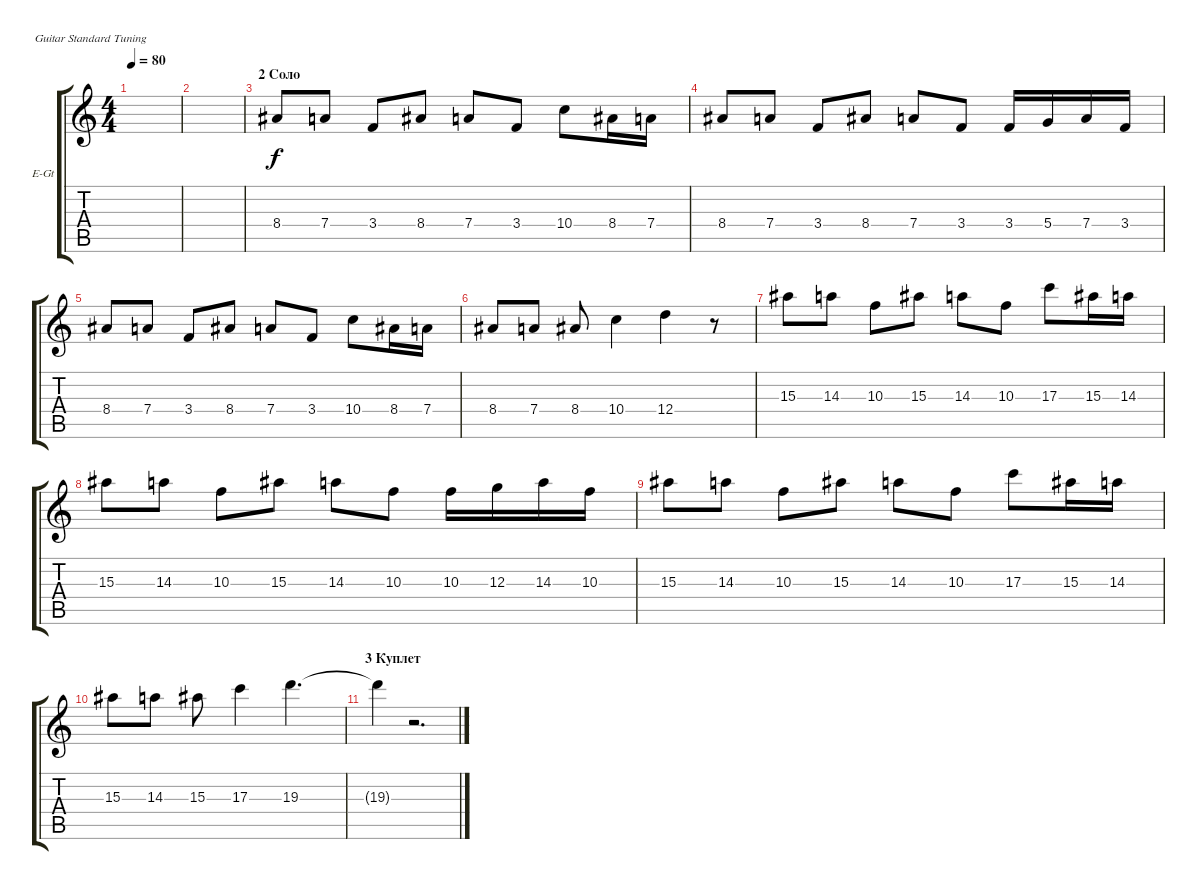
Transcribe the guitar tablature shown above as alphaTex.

\defaultSystemsLayout 4
\bracketExtendMode groupsimilarinstruments
\firstSystemTrackNameOrientation horizontal
\otherSystemsTrackNameOrientation horizontal
\track ("Solo" "E-Gt") {instrument overdrivenguitar}
\staff {score tabs}
\tuning (E4 B3 G3 D3 A2 E2)
\ts (4 4)
\tempo 80
\clef g2
\scale
0.333333
\ks c
|
\scale
0.333333 |
\section ("" "2 Соло")
\scale
0.333333 8.4.8 7.4.8 3.4.8 8.4.8 7.4.8 3.4.8 10.4.8 8.4.16 7.4.16 |
\scale
0.333333 8.4.8 7.4.8 3.4.8 8.4.8 7.4.8 3.4.8 3.4.16 5.4.16 7.4.16 3.4.16 |
\scale
0.333333 8.4.8 7.4.8 3.4.8 8.4.8 7.4.8 3.4.8 10.4.8 8.4.16 7.4.16 |
\scale
0.333333 8.4.8 7.4.8 8.4.8 10.4.4 12.4.4 r.8 |
\scale
0.333333 15.3.8 14.3.8 10.3.8 15.3.8 14.3.8 10.3.8 17.3.8 15.3.16 14.3.16 |
15.3.8 14.3.8 10.3.8 15.3.8 14.3.8 10.3.8 10.3.16 12.3.16 14.3.16 10.3.16 |
15.3.8 14.3.8 10.3.8 15.3.8 14.3.8 10.3.8 17.3.8 15.3.16 14.3.16 |
15.3.8 14.3.8 15.3.8 17.3.4 19.3.4{d} |
\section ("" "3 Куплет")
19.3{t}.4 r.2{d}
